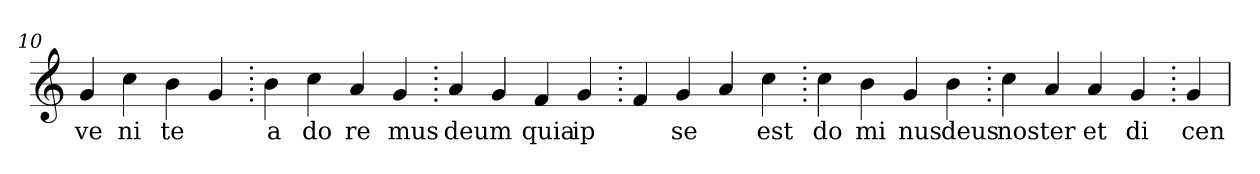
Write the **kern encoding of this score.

**kern	**text
*part1	*part1
*staff1	*staff1
*clefG2	*
=10.	=10.
4g	ve
4cc	ni
4b	te
4g	.
=20.	=20.
4b	a
4cc	do
4a	re
4g	mus
=30.	=30.
4a	deum
4g	.
4f	quia
4g	ip
=40.	=40.
4f	.
4g	se
4a	.
4cc	est
=50.	=50.
4cc	do
4b	mi
4g	nus
4b	deus
=60.	=60.
4cc	nos
4a	ter
4a	et
4g	di
=70.	=70.
4g	cen
=	=
*-	*-
